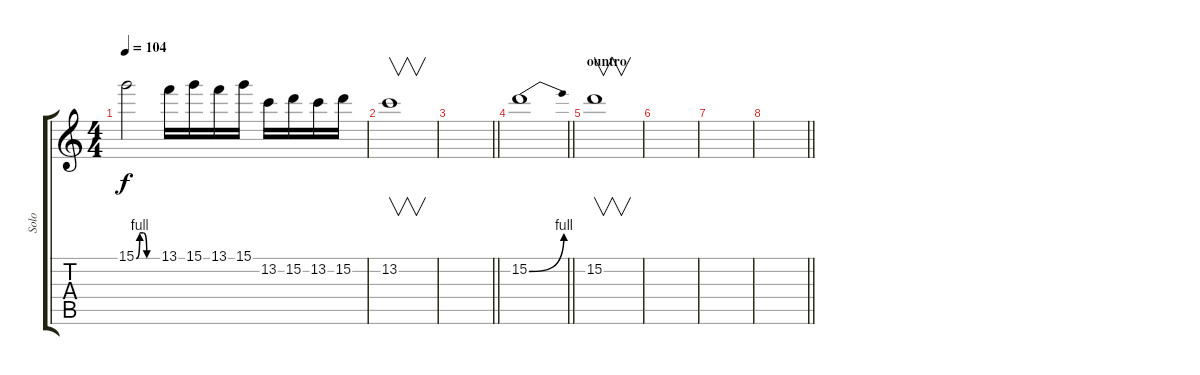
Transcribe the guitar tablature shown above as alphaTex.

\track ("Solo " "Solo ") {instrument overdrivenguitar}
\staff {score tabs}
\tuning (E4 B3 G3 D3 A2 E2) {hide}
\ts (4 4)
\tempo 104
\clef g2
\ks c
15.1{be (custom 0 0 10 4 20 4 30 0 60 0)}.2{dy f} 13.1.16 15.1.16 13.1.16 15.1.16 13.2.16 15.2.16 13.2.16 15.2.16 |
13.2.1{v} |
\barLineRight lightlight
|
\barLineRight lightlight
15.2{be (bend 0 0 60 4)}.1 |
\section ("" "ountro")
15.2.1{v} |
|
|
\barLineRight lightlight
